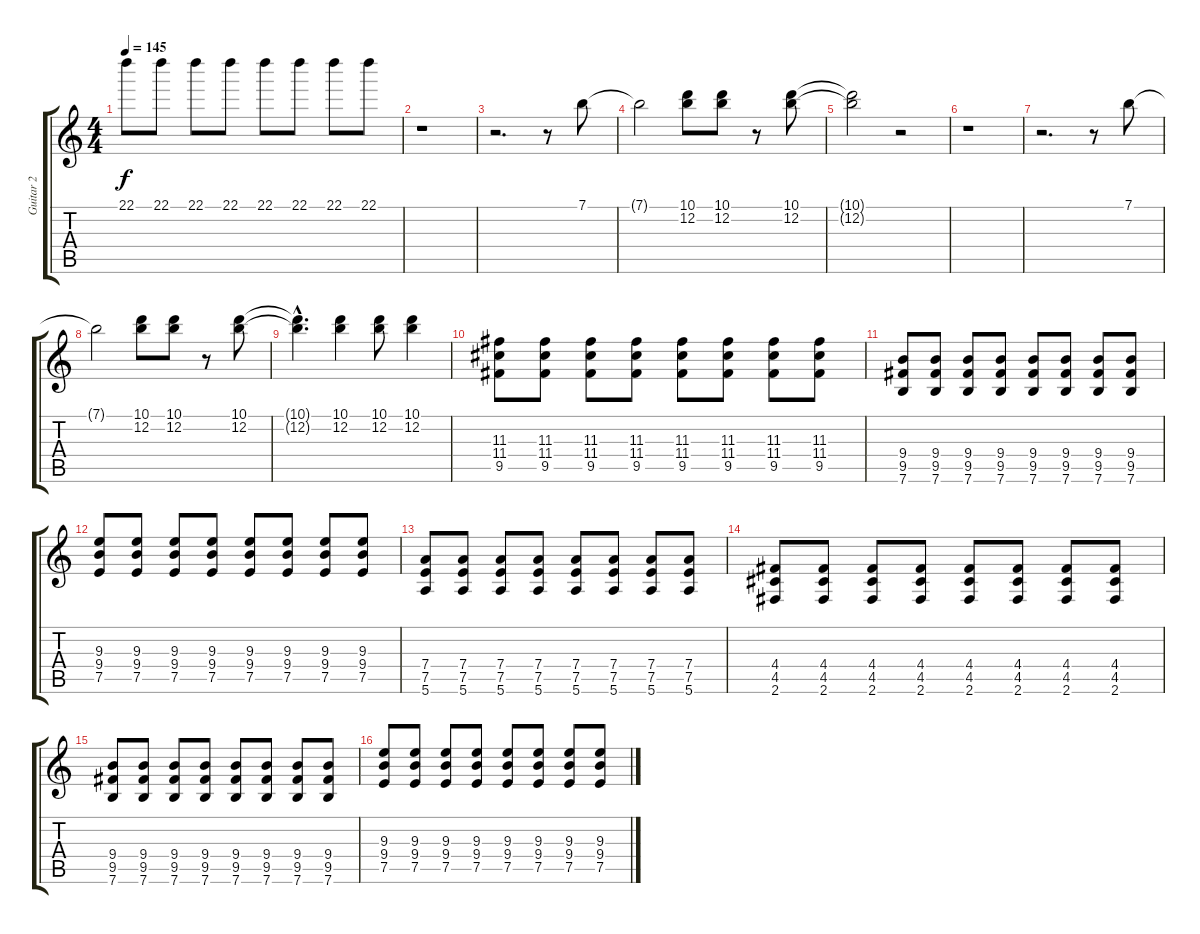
\track ("Guitar 2" "Guitar 2") {instrument distortionguitar}
\staff {score tabs}
\tuning (E4 B3 G3 D3 A2 E2) {hide}
\ts (4 4)
\tempo 145
\clef g2
\ks c
22.1.8{dy f} 22.1.8 22.1.8 22.1.8 22.1.8 22.1.8 22.1.8 22.1.8 |
r.1 |
r.2{d} r.8 7.1.8 |
7.1{t}.2 (10.1 12.2).8 (10.1 12.2).8 r.8 (10.1 12.2).8 |
(10.1{t} 12.2{t}).2 r.2 |
r.1 |
r.2{d} r.8 7.1.8 |
7.1{t}.2 (10.1 12.2).8 (10.1 12.2).8 r.8 (10.1 12.2).8 |
(10.1{hac t} 12.2{hac t}).4{d} (10.1 12.2).4 (10.1 12.2).8 (10.1 12.2).4 |
(11.3 11.4 9.5).8 (11.3 11.4 9.5).8 (11.3 11.4 9.5).8 (11.3 11.4 9.5).8 (11.3 11.4 9.5).8 (11.3 11.4 9.5).8 (11.3 11.4 9.5).8 (11.3 11.4 9.5).8 |
(9.4 9.5 7.6).8 (9.4 9.5 7.6).8 (9.4 9.5 7.6).8 (9.4 9.5 7.6).8 (9.4 9.5 7.6).8 (9.4 9.5 7.6).8 (9.4 9.5 7.6).8 (9.4 9.5 7.6).8 |
(9.3 9.4 7.5).8 (9.3 9.4 7.5).8 (9.3 9.4 7.5).8 (9.3 9.4 7.5).8 (9.3 9.4 7.5).8 (9.3 9.4 7.5).8 (9.3 9.4 7.5).8 (9.3 9.4 7.5).8 |
(7.4 7.5 5.6).8 (7.4 7.5 5.6).8 (7.4 7.5 5.6).8 (7.4 7.5 5.6).8 (7.4 7.5 5.6).8 (7.4 7.5 5.6).8 (7.4 7.5 5.6).8 (7.4 7.5 5.6).8 |
(4.4 4.5 2.6).8 (4.4 4.5 2.6).8 (4.4 4.5 2.6).8 (4.4 4.5 2.6).8 (4.4 4.5 2.6).8 (4.4 4.5 2.6).8 (4.4 4.5 2.6).8 (4.4 4.5 2.6).8 |
(9.4 9.5 7.6).8 (9.4 9.5 7.6).8 (9.4 9.5 7.6).8 (9.4 9.5 7.6).8 (9.4 9.5 7.6).8 (9.4 9.5 7.6).8 (9.4 9.5 7.6).8 (9.4 9.5 7.6).8 |
(9.3 9.4 7.5).8 (9.3 9.4 7.5).8 (9.3 9.4 7.5).8 (9.3 9.4 7.5).8 (9.3 9.4 7.5).8 (9.3 9.4 7.5).8 (9.3 9.4 7.5).8 (9.3 9.4 7.5).8
